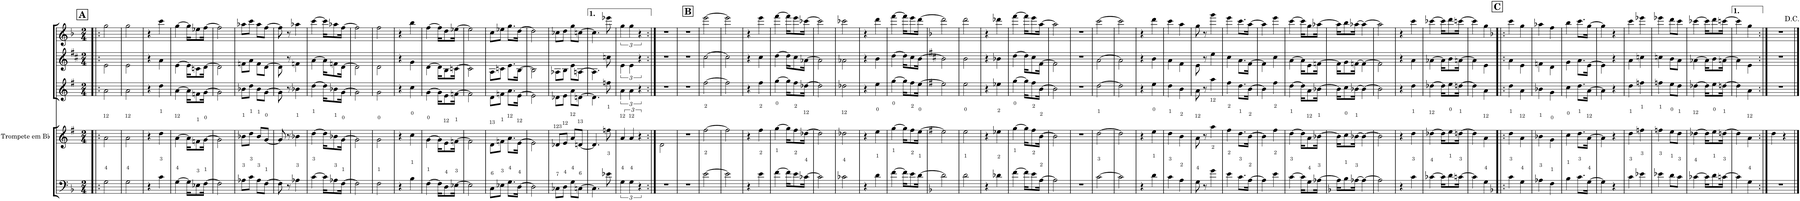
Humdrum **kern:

**kern	**kern	**kern	**kern	**kern
*part5	*part4	*part3	*part2	*part1
*staff5	*staff4	*staff3	*staff2	*staff1
*I"Trombone	*I"Trompete em Bb	*I"Saxofone Tenor	*I"Saxofone Alto	*I"Flauta Transversal
*I'Trb	*I'Tpt. em Bb	*	*	*I'Fl
*clefF4	*clefG2	*clefG2	*clefG2	*clefG2
*	*ITrd1c2	*ITrd8c14	*ITrd5c9	*
*k[b-]	*k[f#]	*k[f#]	*k[f#c#]	*k[b-]
*M2/4	*M2/4	*M2/4	*M2/4	*M2/4
!!LO:REH:place=s1:a:B:cj:fs=14:t=A
=1!|:	=1!|:	=1!|:	=1!|:	=1!|:
2G\	2a\	2a\	2e\	2gg\
=2	=2	=2	=2	=2
2G\	2a\	2a\	2e\	2gg\
=3	=3	=3	=3	=3
4r	4r	4r	4r	4r
4c\	4dd\	4dd\	4a\	4ccc\
=4	=4	=4	=4	=4
[4G\	[4a\	[4a\	[4e\	[4gg\
16G\KL]	16a\KL]	16a\KL]	16e\KL]	16gg\KL]
8E-X\	8fn\	8fn\	8cn\	8ee-X\
[16F\Jk	[16g\Jk	[16g\Jk	[16d\Jk	[16ff\Jk
=5	=5	=5	=5	=5
2F\]	2g\]	2g\]	2d\]	2ff\]
=6	=6	=6	=6	=6
8A-X\L	8b-X\L	8b-X\L	8fn\L	8aa-X\L
8c\J	8dd\J	8dd\J	8a\J	8ccc\J
8A-\L	8b-/L	8b-\L	8f\L	8aa-\L
[8F\J	[8g/J	[8g\J	[8d\J	[8ff\J
=7	=7	=7	=7	=7
8F\]	8g/]	8g\]	8d\]	8ff\]
8r	8r	8r	8r	8r
4A-X\	4b-X\	4b-X\	4fn\	4aa-X\
=8	=8	=8	=8	=8
[4c\	[4dd\	[4dd\	[4a\	[4ccc\
16c\KL]	16dd\KL]	16dd\KL]	16a\KL]	16ccc\KL]
8A-X\	8b-X\	8b-X\	8fn\	8aa-X\
[16F\Jk	[16g\Jk	[16g\Jk	[16d\Jk	[16ff\Jk
=9	=9	=9	=9	=9
2F\]	2g\]	2g\]	2d\]	2ff\]
=10	=10	=10	=10	=10
2F\	2g\	2g\	2d\	2ff\
=11	=11	=11	=11	=11
4r	4r	4r	4r	4r
4B-\	4cc\	4cc\	4g\	4bb-\
=12	=12	=12	=12	=12
[4F\	[4g\	[4g\	[4d\	[4ff\
16F\KL]	16g\KL]	16g\KL]	16d\KL]	16ff\KL]
8D\	8e\	8e\	8B\	8dd\
[16E-X\Jk	[16fn\Jk	[16fn\Jk	[16cn\Jk	[16ee-X\Jk
=13	=13	=13	=13	=13
2E-\]	2f\]	2f\]	2c\]	2ee-\]
=14	=14	=14	=14	=14
8C\L	8d\L	8d\L	8A\L	8cc\L
8E-X\J	8fn\J	8fn\J	8cn\J	8ee-X\J
8.G\L	8.a\L	8.a\L	8.e\L	8.gg\L
[16D\Jk	[16e\Jk	[16e\Jk	[16B\Jk	[16dd\Jk
=15	=15	=15	=15	=15
2D\]	2e\]	2e\]	2B\]	2dd\]
=16	=16	=16	=16	=16
8C-X\L	8d-X/L	8d-X\L	8A-X\L	8cc-X\L
8D\J	8e/J	8e\J	8B\J	8dd\J
8G\L	8a/L	8a\L	8e\L	8gg\L
[8Cn\J	[8dn/J	[8dn\J	[8An\J	[8ccn\J
=17	=17	=17	=17	=17
4.C\]	4.d/]	4.d\]	4.A\]	4.cc\]
8e-X\	8ffn\	8ffn\	8ccn\	8eee-X\
=18	=18	=18	=18	=18
6G\	6a/	6a\	6e\	6gg\
6G\	6a/	6a\	6e\	6gg\
6r	6r	6r	6r	6r
=19:|!	=19:|!	=19:|!	=19:|!	=19:|!
2r	2d\	2r	2r	2r
=20	=20	=20	=20	=20
2r	2r	2r	2r	2r
!!LO:REH:place=s1:a:B:cj:fs=14:t=B
=21	=21	=21	=21	=21
[2e\	[2ff#\	[2ff#\	[2cc#\	[2eee\
=22	=22	=22	=22	=22
2e\]	2ff#\]	2ff#\]	2cc#\]	2eee\]
=23	=23	=23	=23	=23
4r	4r	4r	4r	4r
4e\	4ff#\	4ff#\	4cc#\	4eee\
=24	=24	=24	=24	=24
[4f\	[4gg\	[4gg\	[4dd\	[4fff\
16f\KL]	16gg\KL]	16gg\KL]	16dd\KL]	16fff\KL]
8e\	8ff#\	8ff#\	8cc#\	8eee\
[16c-X\Jk	[16dd-X\Jk	[16dd-X\Jk	[16a-X\Jk	[16ccc-X\Jk
=25	=25	=25	=25	=25
2c-\]	2dd-\]	2dd-\]	2a-\]	2ccc-\]
=26	=26	=26	=26	=26
2c-X\	2dd-X\	2dd-X\	2a-X\	2ccc-X\
=27	=27	=27	=27	=27
4r	4r	4r	4r	4r
4d\	4ee\	4ee\	4b\	4ddd\
=28	=28	=28	=28	=28
[4f\	[4gg\	[4gg\	[4dd\	[4fff\
16f\KL]	16gg\KL]	16gg\KL]	16dd\KL]	16fff\KL]
8e\	8ff#\	8ff#\	8cc#\	8eee\
[16d\Jk	[16ee\Jk	[16ee\Jk	[16b\Jk	[16ddd\Jk
=29	=29	=29	=29	=29
*k[b-]	*k[f#]	*k[f#]	*k[f#c#]	*k[b-]
2d\]	2ee\]	2ee\]	2b\]	2ddd\]
=30	=30	=30	=30	=30
2d\	2ee\	2ee\	2b\	2ddd\
=31	=31	=31	=31	=31
4r	4r	4r	4r	4r
4d-X\	4ee-X\	4ee-X\	4b-X\	4ddd-X\
=32	=32	=32	=32	=32
[4f\	[4gg\	[4gg\	[4dd\	[4fff\
16f\KL]	16gg\KL]	16gg\KL]	16dd\KL]	16fff\KL]
8e\	8ff#\	8ff#\	8cc#\	8eee\
[16A\Jk	[16b\Jk	[16b\Jk	[16f#\Jk	[16aa\Jk
=33	=33	=33	=33	=33
2A\]	2b\]	2b\]	2f#\]	2aa\]
=34	=34	=34	=34	=34
2r	2r	2r	2r	2r
=35	=35	=35	=35	=35
[2c\	[2dd\	[2dd\	[2a\	[2ccc\
=36	=36	=36	=36	=36
2c\]	2dd\]	2dd\]	2a\]	2ccc\]
=37	=37	=37	=37	=37
4r	4r	4r	4r	4r
4d\	4ee\	4ee\	4b\	4ddd\
=38	=38	=38	=38	=38
4c\	4dd\	4dd\	4a\	4ccc\
4A\	4b\	4b\	4f#\	4aa\
=39	=39	=39	=39	=39
8G\	8a\	8a\	8e\	8gg\
8r	8r	8r	8r	8r
4g\	4aa\	4aa\	4ee\	4ggg\
=40	=40	=40	=40	=40
4e\	4ff#\	4ff#\	4cc#\	4eee\
8.c\L	8.dd\L	8.dd\L	8.a\L	8.ccc\L
[16A\Jk	[16b\Jk	[16b\Jk	[16f#\Jk	[16aa\Jk
=41	=41	=41	=41	=41
4A\]	4b\]	4b\]	4f#\]	4aa\]
4e\	4ff#\	4ff#\	4cc#\	4eee\
=42	=42	=42	=42	=42
[4c\	[4dd\	[4dd\	[4a\	[4ccc\
16c\KL]	16dd\KL]	16dd\KL]	16a\KL]	16ccc\KL]
8G\	8a\	8a\	8e\	8gg\
[16A-X\Jk	[16b-X\Jk	[16b-X\Jk	[16fn\Jk	[16aa-X\Jk
=43	=43	=43	=43	=43
*k[b-]	*	*	*	*
16A-\KL]	16b-\KL]	16b-\KL]	16f\KL]	16aa-\KL]
8B-\	8cc\	8cc\	8g\	8bb-\
[16A-X\Jk	[16b-X\Jk	[16b-X\Jk	[16fn\Jk	[16aa-X\Jk
4A-\_	4b-\_	4b-\_	4f\_	4aa-\_
=44	=44	=44	=44	=44
2A-\]	2b-\]	2b-\]	2f\]	2aa-\]
=45	=45	=45	=45	=45
4r	4r	4r	4r	4r
4c\	4dd\	4dd\	4a\	4ccc\
=46	=46	=46	=46	=46
[4c-X\	[4dd-X\	[4dd-X\	[4a-X\	[4ccc-X\
16c-\KL]	16dd-\KL]	16dd-\KL]	16a-\KL]	16ccc-\KL]
8d\	8ee\	8ee\	8b\	8ddd\
[16cn\Jk	[16ddn\Jk	[16ddn\Jk	[16an\Jk	[16cccn\Jk
=47	=47	=47	=47	=47
4c\]	4dd\]	4dd\]	4a\]	4ccc\]
4G\	4a\	4a\	4e\	4gg\
!!LO:REH:place=s1:a:B:cj:fs=14:t=C
=48!|:	=48!|:	=48!|:	=48!|:	=48!|:
*k[b-]	*	*	*	*k[b-]
4c\	4dd\	4dd\	4a\	4ccc\
4G\	4a\	4a\	4e\	4gg\
=49	=49	=49	=49	=49
4A-X\	4b-X\	4b-X\	4fn\	4aa-X\
4F\	4g\	4g\	4d\	4ff\
=50	=50	=50	=50	=50
4B-\	4cc\	4cc\	4g\	4bb-\
8.c\L	8.dd\L	8.dd\L	8.a\L	8.ccc\L
[16G\Jk	[16a\Jk	[16a\Jk	[16e\Jk	[16gg\Jk
=51	=51	=51	=51	=51
4G\]	4a\]	4a\]	4e\]	4gg\]
4r	4r	4r	4r	4r
=52	=52	=52	=52	=52
4c\	4dd\	4dd\	4a\	4ccc\
4e-X\	4ffn\	4ffn\	4ccn\	4eee-X\
=53	=53	=53	=53	=53
4e-X\	4ffn\	4ffn\	4ccn\	4eee-X\
8d\L	8ee\L	8ee\L	8b\L	8ddd\L
8c\J	8dd\J	8dd\J	8a\J	8ccc\J
=54	=54	=54	=54	=54
[4c-X\	[4dd-X\	[4dd-X\	[4a-X\	[4ccc-X\
16c-\KL]	16dd-\KL]	16dd-\KL]	16a-\KL]	16ccc-\KL]
8d\	8ee\	8ee\	8b\	8ddd\
[16cn\Jk	[16ddn\Jk	[16ddn\Jk	[16an\Jk	[16cccn\Jk
=55	=55	=55	=55	=55
4c\]	4dd\]	4dd\]	4a\]	4ccc\]
4G\	4a\	4a\	4e\	4gg\
=56:|!	=56:|!	=56:|!	=56:|!	=56:|!
2r	4dd\	2r	2r	2r
.	4r	.	.	.
==	==	==	==	==
*-	*-	*-	*-	*-
